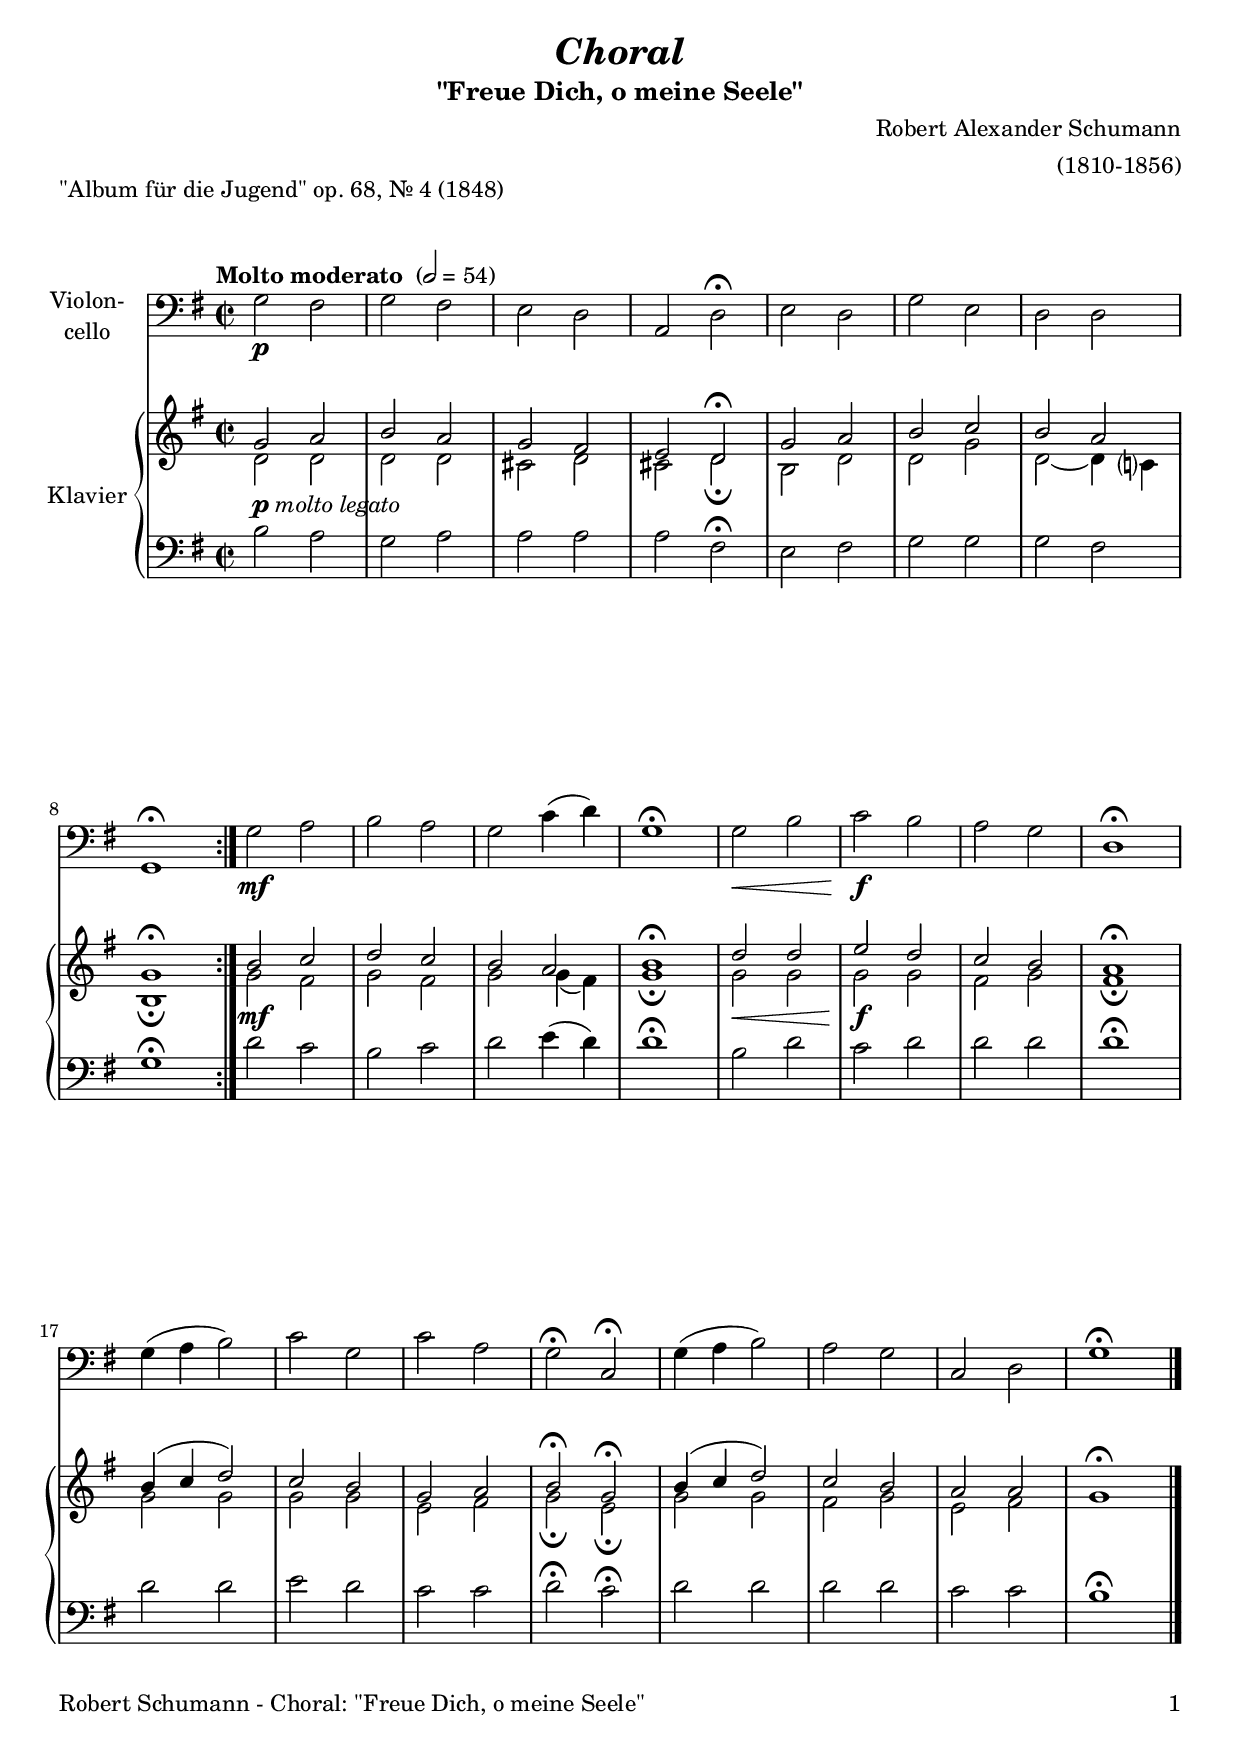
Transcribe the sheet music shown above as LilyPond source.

\version "2.24.4"
\include "deutsch.ly"

#(set-global-staff-size 20)

\header {
  title     = \markup \bold \italic "Choral"
  subtitle  = "\"Freue Dich, o meine Seele\""
  composer = "Robert Alexander Schumann"
  arranger = "(1810-1856)"
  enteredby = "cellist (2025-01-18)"
  piece     = "\"Album für die Jugend\" op. 68, Nr. 4 (1848)"
}

voiceconsts = {
  \key g \major
  \time 2/2
  \clef "treble"
%  \numericTimeSignature
  \compressEmptyMeasures
  % Set default beaming for all staves
%  \set Timing.beamExceptions = #'()
%  \set Timing.baseMoment     = #(ly:make-moment 1 4)
%  \set Timing.beatStructure  = #'(1 1 1)
  \tempo "Molto moderato " 2=54
}

mivc = "cello"
mist = "string ensemble 1"
mikl = "acoustic grand"

pml = \markup { \dynamic p \italic "molto legato" }
rit  = \mark \markup \box \italic "rit."

va = \relative c' {
  \voiceconsts
  \clef "bass"

  \repeat volta 2 {
    g2\p fis
    g fis
    e d
    a d\fermata

    e d
    g e
    d d
    g,1\fermata
  }

  g'2\mf a
  h a
  g c4( d)
  g,1\fermata
  g2\< h

  c\!\f h
  a g
  d1\fermata
  g4( a h2)
  c g
  c a

  g\fermata c,\fermata
  g'4( a h2)
  a g
  c, d
  g1\fermata \bar "|."
}

vb = \relative c'' {
  \voiceconsts
  \clef "treble"

  \repeat volta 2 {
    g2 a
    h a
    g fis
    e d\fermata

    g a
    h c
    h a
    g1\fermata
  }

  h2 c
  d c
  h a
  h1\fermata
  d2 d

  e d
  c h
  a1\fermata
  h4( c d2)
  c h
  g a

  h\fermata g\fermata
  h4( c d2)
  c h
  a a
  g1\fermata \bar "|."
}

vc = \relative c' {
  \voiceconsts
  \clef "treble"

  \repeat volta 2 {
    d2 d
    d d
    cis d
    cis d\fermata

    h d
    d g
    d~ d4 c?
    h1\fermata
  }

  g'2 fis
  g fis
  g g4( fis)
  g1\fermata
  g2 g

  g g
  fis g
  fis1\fermata
  g2 g
  g g
  e fis

  g\fermata e\fermata
  g g
  fis g
  e fis
  s1 \bar "|."
}

vd = \relative c' {
  \voiceconsts
  \clef "bass"

  \repeat volta 2 {
    h2 a
    g a
    a a
    a fis\fermata

    e fis
    g g
    g fis
    g1\fermata
  }

  d'2 c
  h c
  d e4( d)
  d1\fermata
  h2 d

  c d
  d d
  d1\fermata
  d2 d
  e d
  c c

  d\fermata c\fermata
  d d
  d d
  c c
  h1\fermata \bar "|."
}

vdy ={
  s1*8_\pml
  s1*4\mf
  s1\<
  s\!\f
}


music = <<
  \new Staff {
    \set Staff.midiInstrument = \mivc
    \set Staff.instrumentName = \markup \center-column { "Violon-" "cello" }
    \transpose g g { \va }
  }

  \new PianoStaff <<
        \set PianoStaff.midiInstrument = \mikl
        \set PianoStaff.instrumentName = \markup \center-column { "Klavier" }
        <<
          \new Staff {
            \transpose g g { << \vb \\ \vc >> }
          }
	  
          \new Dynamics \vdy

          \new Staff {
            \transpose g g { \vd }
          }
        >>
  >>
>>
\book {
  \paper {
    print-page-number = ##t
    print-first-page-number = ##t
    ragged-last-bottom = ##f
    oddHeaderMarkup = \markup \null
    evenHeaderMarkup = \markup \null
    oddFooterMarkup = \markup {
      \fill-line {
        \if \should-print-page-number
        "Robert Schumann - Choral: \"Freue Dich, o meine Seele\"" \fromproperty #'page:page-number-string
      }
    }
    evenFooterMarkup = \oddFooterMarkup
  } \score {
    \music
    \layout {}
  }

  \score {
    \unfoldRepeats \music

    \midi {
      \context {
        \Score
      }
    }
  }
}
